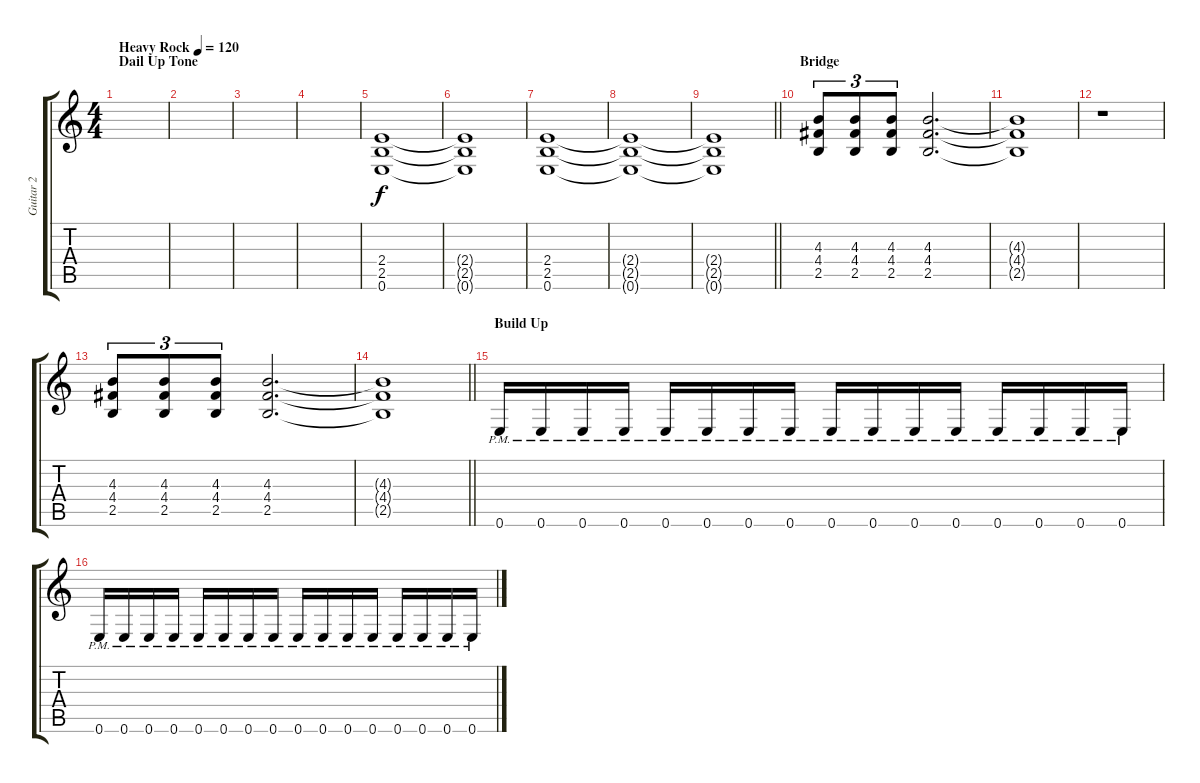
\track ("Guitar 2" "Guitar 2") {instrument distortionguitar}
\staff {score tabs}
\tuning (E4 B3 G3 D3 A2 E2) {hide}
\ts (4 4)
\section ("" "Dail Up Tone")
\tempo (120 "Heavy Rock")
\clef g2
\ks c
|
|
|
|
(2.4 2.5 0.6).1 |
(2.4{t} 2.5{t} 0.6{t}).1 |
(2.4 2.5 0.6).1 |
(2.4{t} 2.5{t} 0.6{t}).1 |
\barLineRight lightlight
(2.4{t} 2.5{t} 0.6{t}).1 |
\section ("" "Bridge")
(4.3 4.4 2.5).8{tu (3 2)} (4.3 4.4 2.5).8{tu (3 2) beam merge} (4.3 4.4 2.5).8{tu (3 2)} (4.3 4.4 2.5).2{d} |
(4.3{t} 4.4{t} 2.5{t}).1 |
r.1 |
(4.3 4.4 2.5).8{tu (3 2)} (4.3 4.4 2.5).8{tu (3 2) beam merge} (4.3 4.4 2.5).8{tu (3 2)} (4.3 4.4 2.5).2{d} |
\barLineRight lightlight
(4.3{t} 4.4{t} 2.5{t}).1 |
\section ("" "Build Up")
0.6{pm}.16 0.6{pm}.16{beam merge} 0.6{pm}.16 0.6{pm}.16 0.6{pm}.16 0.6{pm}.16{beam merge} 0.6{pm}.16 0.6{pm}.16 0.6{pm}.16 0.6{pm}.16 0.6{pm}.16 0.6{pm}.16 0.6{pm}.16 0.6{pm}.16 0.6{pm}.16 0.6{pm}.16 |
0.6{pm}.16 0.6{pm}.16{beam merge} 0.6{pm}.16 0.6{pm}.16 0.6{pm}.16 0.6{pm}.16{beam merge} 0.6{pm}.16 0.6{pm}.16 0.6{pm}.16 0.6{pm}.16 0.6{pm}.16 0.6{pm}.16 0.6{pm}.16 0.6{pm}.16 0.6{pm}.16 0.6{pm}.16
